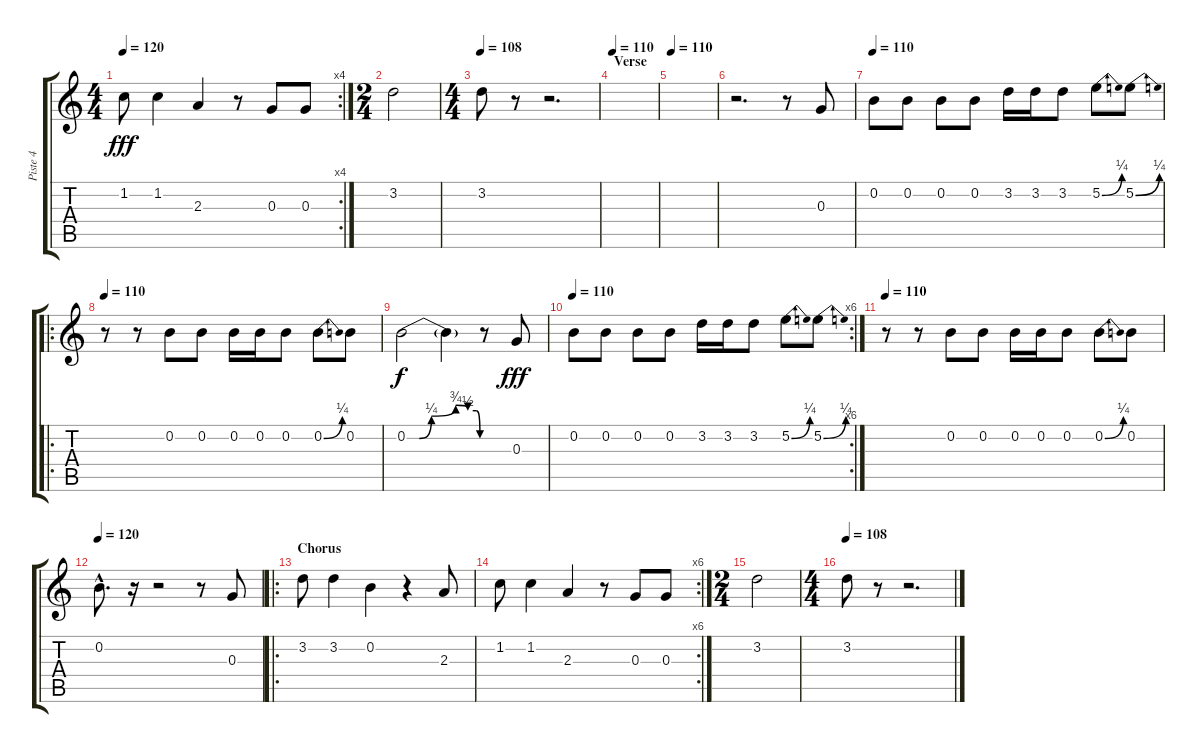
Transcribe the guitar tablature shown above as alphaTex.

\track ("Piste 4" "Piste 4") {instrument contrabass}
\staff {score tabs}
\tuning (E4 B3 G3 D3 A2 E2) {hide}
\rc 4
\ts (4 4)
\tempo 120
\clef g2
\ks c
1.2.8{dy fff} 1.2.4 2.3.4 r.8 0.3.8 0.3.8 |
\ts (2 4)
3.2.2 |
\ts (4 4)
\tempo 108
3.2.8 r.8 r.2{d} |
\section ("" "Verse")
\tempo 110
|
\tempo 110
|
r.2{d} r.8 0.3.8 |
\tempo 110
0.2.8 0.2.8 0.2.8 0.2.8 3.2.16 3.2.16 3.2.8 5.2{be (bend 0 0 60 1)}.8 5.2{be (bend 0 0 60 1)}.8 |
\ro
\tempo 110
r.8 r.8 0.2.8 0.2.8 0.2.16 0.2.16 0.2.8 0.2{be (bend 0 0 60 1)}.8 0.2.8 |
0.2{be (custom 0 0 10 0 20 1 40 3 50 2 57 2 60 0)}.2{dy f} 0.2{t}.4 r.8 0.3.8{dy fff} |
\rc 6
\tempo 110
0.2.8 0.2.8 0.2.8 0.2.8 3.2.16 3.2.16 3.2.8 5.2{be (bend 0 0 60 1)}.8 5.2{be (bend 0 0 60 1)}.8 |
\tempo 110
r.8 r.8 0.2.8 0.2.8 0.2.16 0.2.16 0.2.8 0.2{be (bend 0 0 60 1)}.8 0.2.8 |
\tempo 120
0.2{hac}.8{d} r.16 r.2 r.8 0.3.8 |
\ro
\section ("" "Chorus")
3.2.8 3.2.4 0.2.4 r.4 2.3.8 |
\rc 6
1.2.8 1.2.4 2.3.4 r.8 0.3.8 0.3.8 |
\ts (2 4)
3.2.2 |
\ts (4 4)
\tempo 108
3.2.8 r.8 r.2{d}
